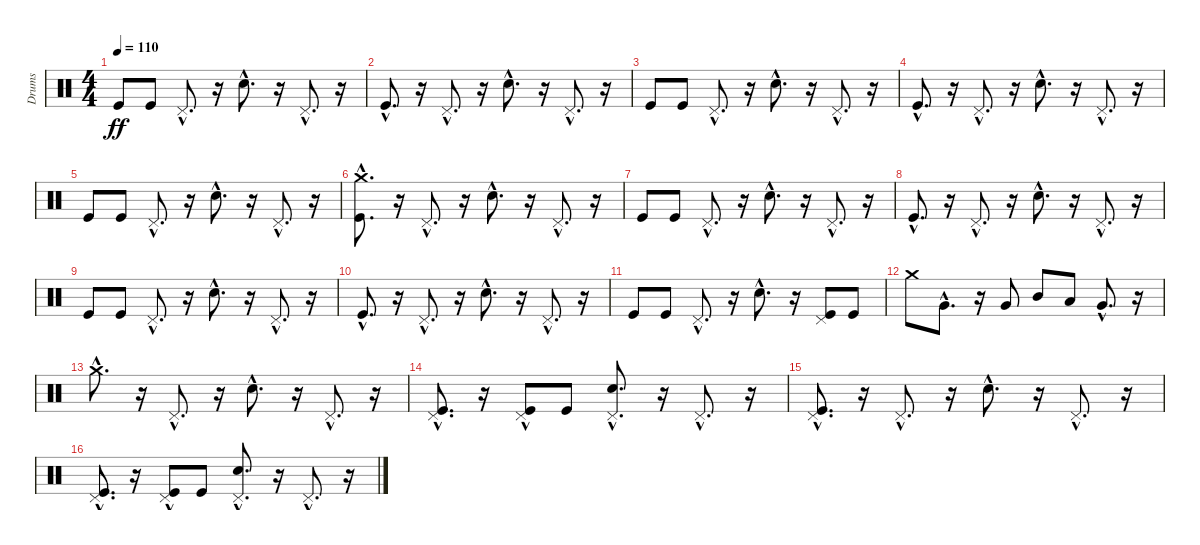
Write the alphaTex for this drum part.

\track ("Drums" "Drums") {instrument percussion}
\staff {score}
\articulation defaults
\ts (4 4)
\tempo 110
\clef neutral
\ks c "Kick (hit)".8{dy ff} "Kick (hit)".8 "Pedal Hi-Hat (hit)"{hac}.8{d}
r.16 "Electric Snare (hit)"{hac}.8{d} r.16 "Pedal Hi-Hat (hit)"{hac}.8{d} r.16 |
"Kick (hit)"{hac}.8{d} r.16 "Pedal Hi-Hat (hit)"{hac}.8{d} r.16 "Electric Snare (hit)"{hac}.8{d} r.16 "Pedal Hi-Hat (hit)"{hac}.8{d} r.16 |
"Kick (hit)".8 "Kick (hit)".8 "Pedal Hi-Hat (hit)"{hac}.8{d} r.16 "Electric Snare (hit)"{hac}.8{d} r.16 "Pedal Hi-Hat (hit)"{hac}.8{d} r.16 |
"Kick (hit)"{hac}.8{d} r.16 "Pedal Hi-Hat (hit)"{hac}.8{d} r.16 "Electric Snare (hit)"{hac}.8{d} r.16 "Pedal Hi-Hat (hit)"{hac}.8{d} r.16 |
"Kick (hit)".8 "Kick (hit)".8 "Pedal Hi-Hat (hit)"{hac}.8{d} r.16 "Electric Snare (hit)"{hac}.8{d} r.16 "Pedal Hi-Hat (hit)"{hac}.8{d} r.16 |
("Kick (hit)"{hac} "Crash medium (hit)"{hac}).8{d} r.16 "Pedal Hi-Hat (hit)"{hac}.8{d} r.16 "Electric Snare (hit)"{hac}.8{d} r.16 "Pedal Hi-Hat (hit)"{hac}.8{d} r.16 |
"Kick (hit)".8 "Kick (hit)".8 "Pedal Hi-Hat (hit)"{hac}.8{d} r.16 "Electric Snare (hit)"{hac}.8{d} r.16 "Pedal Hi-Hat (hit)"{hac}.8{d} r.16 |
"Kick (hit)"{hac}.8{d} r.16 "Pedal Hi-Hat (hit)"{hac}.8{d} r.16 "Electric Snare (hit)"{hac}.8{d} r.16 "Pedal Hi-Hat (hit)"{hac}.8{d} r.16 |
"Kick (hit)".8 "Kick (hit)".8 "Pedal Hi-Hat (hit)"{hac}.8{d} r.16 "Electric Snare (hit)"{hac}.8{d} r.16 "Pedal Hi-Hat (hit)"{hac}.8{d} r.16 |
"Kick (hit)"{hac}.8{d} r.16 "Pedal Hi-Hat (hit)"{hac}.8{d} r.16 "Electric Snare (hit)"{hac}.8{d} r.16 "Pedal Hi-Hat (hit)"{hac}.8{d} r.16 |
"Kick (hit)".8 "Kick (hit)".8 "Pedal Hi-Hat (hit)"{hac}.8{d} r.16 "Electric Snare (hit)"{hac}.8{d} r.16 ("Kick (hit)" "Pedal Hi-Hat (hit)").8 "Kick (hit)".8 |
"Crash medium (hit)".8 "Very Low Tom (hit)"{hac}.8{d} r.16 "Very Low Tom (hit)".8 "Mid Tom (hit)".8 "Low Tom (hit)".8 "Very Low Tom (hit)"{hac}.8{d} r.16 |
"Crash medium (hit)"{hac}.8{d} r.16 "Pedal Hi-Hat (hit)"{hac}.8{d} r.16 "Electric Snare (hit)"{hac}.8{d} r.16 "Pedal Hi-Hat (hit)"{hac}.8{d} r.16 |
("Kick (hit)"{hac} "Pedal Hi-Hat (hit)"{hac}).8{d} r.16 ("Kick (hit)" "Pedal Hi-Hat (hit)"{hac}).8 "Kick (hit)".8 ("Electric Snare (hit)"{hac} "Pedal Hi-Hat (hit)"{hac}).8{d} r.16 "Pedal Hi-Hat (hit)"{hac}.8{d} r.16 |
("Kick (hit)"{hac} "Pedal Hi-Hat (hit)"{hac}).8{d} r.16 "Pedal Hi-Hat (hit)"{hac}.8{d} r.16 "Electric Snare (hit)"{hac}.8{d} r.16 "Pedal Hi-Hat (hit)"{hac}.8{d} r.16 |
("Kick (hit)"{hac} "Pedal Hi-Hat (hit)"{hac}).8{d} r.16 ("Kick (hit)" "Pedal Hi-Hat (hit)"{hac}).8 "Kick (hit)".8 ("Electric Snare (hit)"{hac} "Pedal Hi-Hat (hit)"{hac}).8{d} r.16 "Pedal Hi-Hat (hit)"{hac}.8{d} r.16
